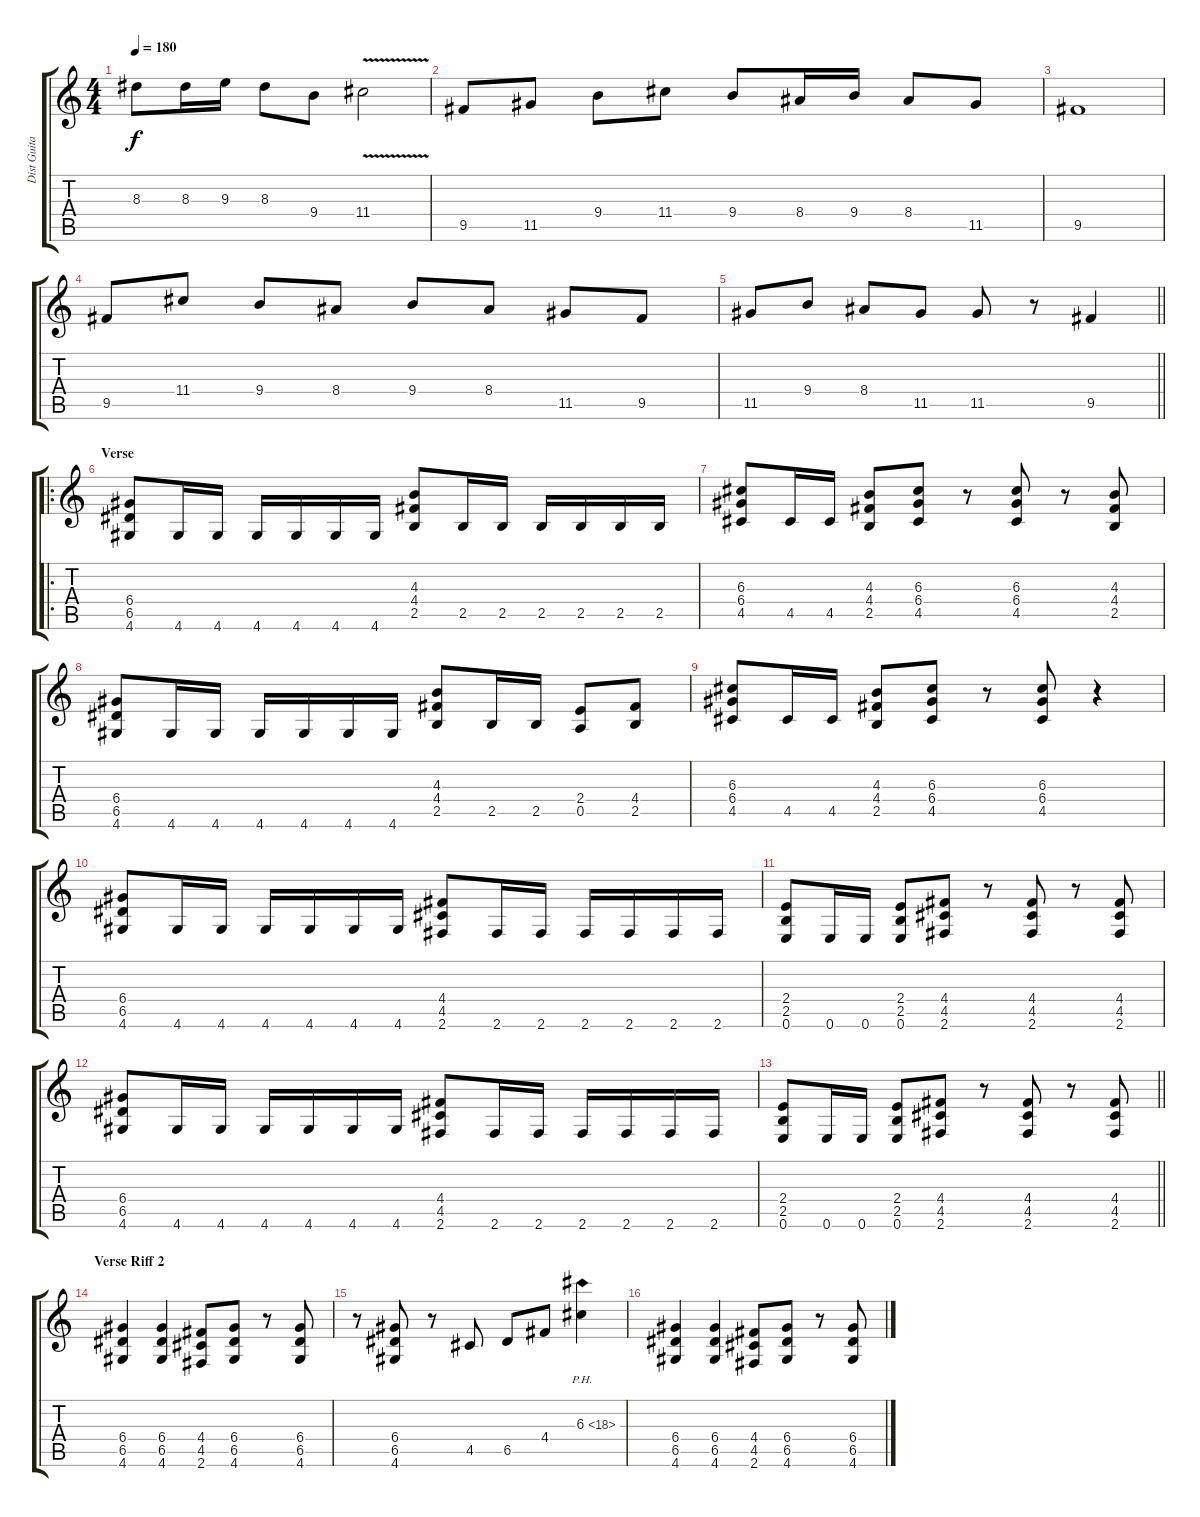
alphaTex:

\track ("Dist Guitar" "Dist Guita") {instrument distortionguitar}
\staff {score tabs}
\tuning (E4 B3 G3 D3 A2 E2) {hide}
\ts (4 4)
\tempo 180
\clef g2
\ks c
8.3.8{dy f} 8.3.16 9.3.16 8.3.8 9.4.8 11.4{v}.2 |
9.5.8 11.5.8 9.4.8 11.4.8 9.4.8 8.4.16 9.4.16 8.4.8 11.5.8 |
9.5.1 |
9.5.8 11.4.8 9.4.8 8.4.8 9.4.8 8.4.8 11.5.8 9.5.8 |
\barLineRight lightlight
11.5.8 9.4.8 8.4.8 11.5.8 11.5.8 r.8 9.5.4 |
\ro
\section ("" "Verse")
(6.4 6.5 4.6).8 4.6.16 4.6.16 4.6.16 4.6.16 4.6.16 4.6.16 (4.3 4.4 2.5).8 2.5.16 2.5.16 2.5.16 2.5.16 2.5.16 2.5.16 |
(6.3 6.4 4.5).8 4.5.16 4.5.16 (4.3 4.4 2.5).8 (6.3 6.4 4.5).8 r.8 (6.3 6.4 4.5).8 r.8 (4.3 4.4 2.5).8 |
(6.4 6.5 4.6).8 4.6.16 4.6.16 4.6.16 4.6.16 4.6.16 4.6.16 (4.3 4.4 2.5).8 2.5.16 2.5.16 (2.4 0.5).8 (4.4 2.5).8 |
(6.3 6.4 4.5).8 4.5.16 4.5.16 (4.3 4.4 2.5).8 (6.3 6.4 4.5).8 r.8 (6.3 6.4 4.5).8 r.4 |
(6.4 6.5 4.6).8 4.6.16 4.6.16 4.6.16 4.6.16 4.6.16 4.6.16 (4.4 4.5 2.6).8 2.6.16 2.6.16 2.6.16 2.6.16 2.6.16 2.6.16 |
(2.4 2.5 0.6).8 0.6.16 0.6.16 (2.4 2.5 0.6).8 (4.4 4.5 2.6).8 r.8 (4.4 4.5 2.6).8 r.8 (4.4 4.5 2.6).8 |
(6.4 6.5 4.6).8 4.6.16 4.6.16 4.6.16 4.6.16 4.6.16 4.6.16 (4.4 4.5 2.6).8 2.6.16 2.6.16 2.6.16 2.6.16 2.6.16 2.6.16 |
\barLineRight lightlight
(2.4 2.5 0.6).8 0.6.16 0.6.16 (2.4 2.5 0.6).8 (4.4 4.5 2.6).8 r.8 (4.4 4.5 2.6).8 r.8 (4.4 4.5 2.6).8 |
\section ("" "Verse Riff 2")
(6.4 6.5 4.6).4 (6.4 6.5 4.6).4 (4.4 4.5 2.6).8 (6.4 6.5 4.6).8 r.8 (6.4 6.5 4.6).8 |
r.8 (6.4 6.5 4.6).8 r.8 4.5.8 6.5.8 4.4.8 6.3{ph 12}.4 |
(6.4 6.5 4.6).4 (6.4 6.5 4.6).4 (4.4 4.5 2.6).8 (6.4 6.5 4.6).8 r.8 (6.4 6.5 4.6).8
